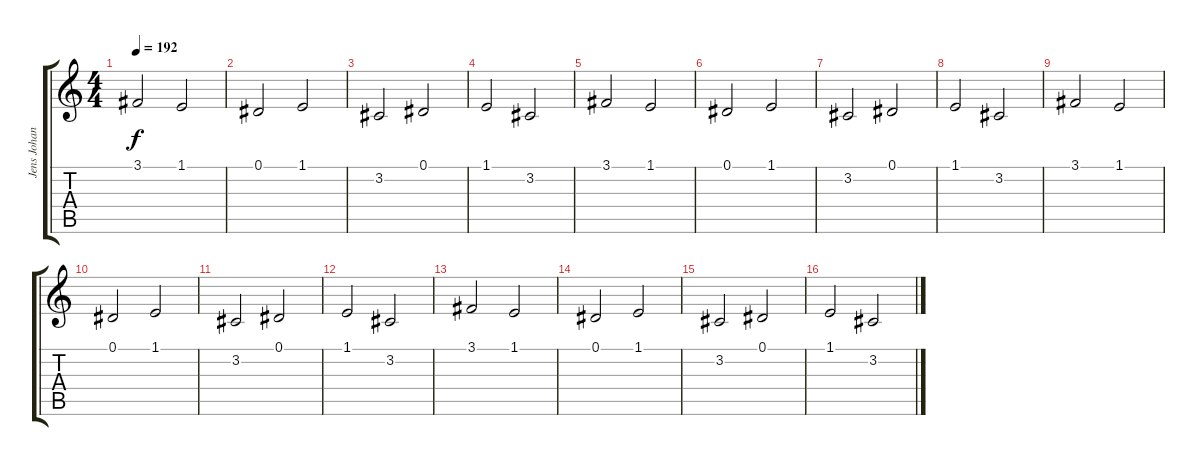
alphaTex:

\track ("Jens Johansson" "Jens Johan") {instrument choiraahs}
\staff {score tabs}
\tuning (Eb4 Bb3 Gb3 Db3 Ab2 Eb2) {hide}
\ts (4 4)
\tempo 192
\clef g2
\ks c
3.1.2{dy f} 1.1.2 |
0.1.2 1.1.2 |
3.2.2 0.1.2 |
1.1.2 3.2.2 |
3.1.2 1.1.2 |
0.1.2 1.1.2 |
3.2.2 0.1.2 |
1.1.2 3.2.2{volume 11} |
3.1.2{volume 11} 1.1.2{volume 10} |
0.1.2{volume 10} 1.1.2{volume 10} |
3.2.2{volume 10} 0.1.2{volume 9} |
1.1.2{volume 9} 3.2.2{volume 9} |
3.1.2{volume 8} 1.1.2{volume 8} |
0.1.2{volume 8} 1.1.2{volume 7} |
3.2.2{volume 7} 0.1.2{volume 7} |
1.1.2{volume 6} 3.2.2{volume 6}
